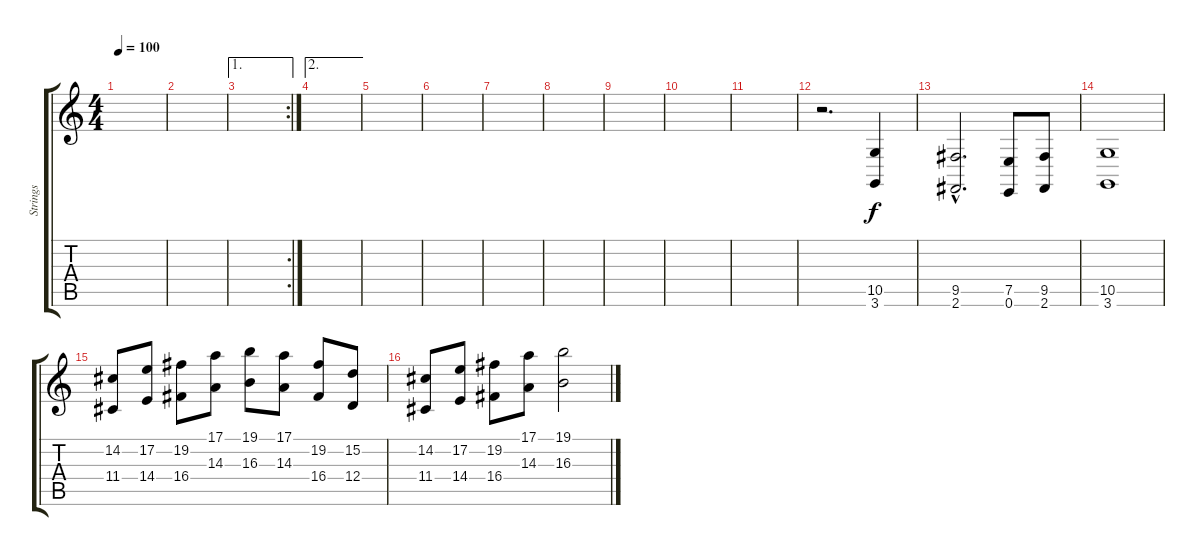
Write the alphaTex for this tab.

\track ("Strings" "Strings") {instrument violin}
\staff {score tabs}
\tuning (E4 B3 G3 D3 A2 E2) {hide}
\ts (4 4)
\tempo 100
\clef g2
\ks c
|
|
\ae 1
\rc 2
|
\ae 2
|
|
|
|
|
|
|
|
r.2{d volume 15 instrument stringensemble1} (10.5 3.6).4 |
(9.5{hac} 2.6{hac}).2{d} (7.5 0.6).8 (9.5 2.6).8 |
(10.5 3.6).1 |
(14.2 11.4).8{instrument stringensemble1} (17.2 14.4).8 (19.2 16.4).8 (17.1 14.3).8 (19.1 16.3).8 (17.1 14.3).8 (19.2 16.4).8 (15.2 12.4).8 |
(14.2 11.4).8{instrument stringensemble1} (17.2 14.4).8 (19.2 16.4).8 (17.1 14.3).8 (19.1 16.3).2
